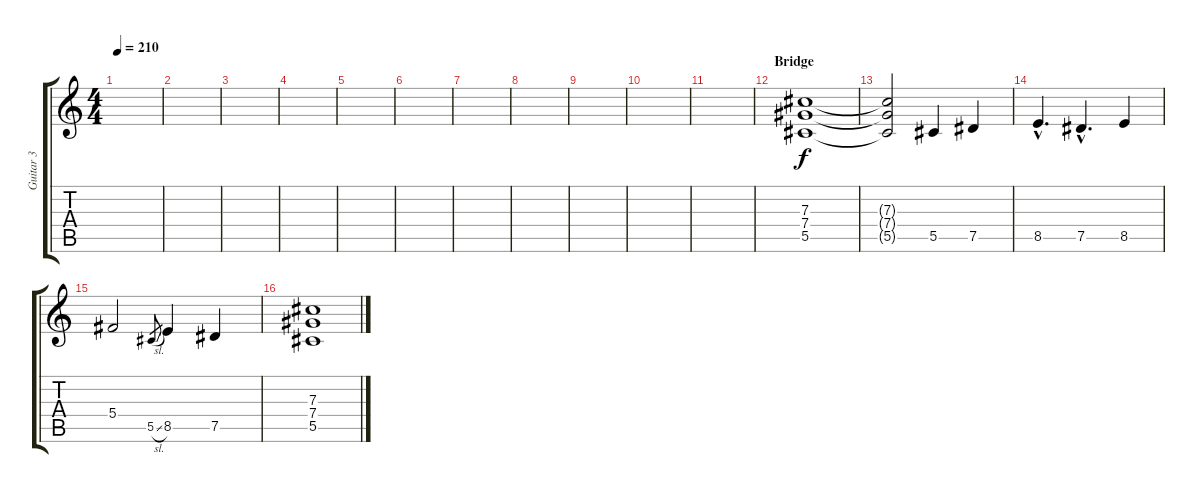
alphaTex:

\track ("Guitar 3" "Guitar 3") {instrument overdrivenguitar}
\staff {score tabs}
\tuning (Eb4 Bb3 Gb3 Db3 Ab2 Eb2) {hide}
\ts (4 4)
\tempo 210
\clef g2
\ks c
|
|
|
|
|
|
|
|
|
|
|
\section ("" "Bridge")
(7.3 7.4 5.5).1 |
(7.3{t} 7.4{t} 5.5{t}).2 5.5.4 7.5.4 |
8.5{hac}.4{d} 7.5{hac}.4{d} 8.5.4 |
5.4.2 5.5{sl}.8{gr} 8.5.4 7.5.4 |
(7.3 7.4 5.5).1
